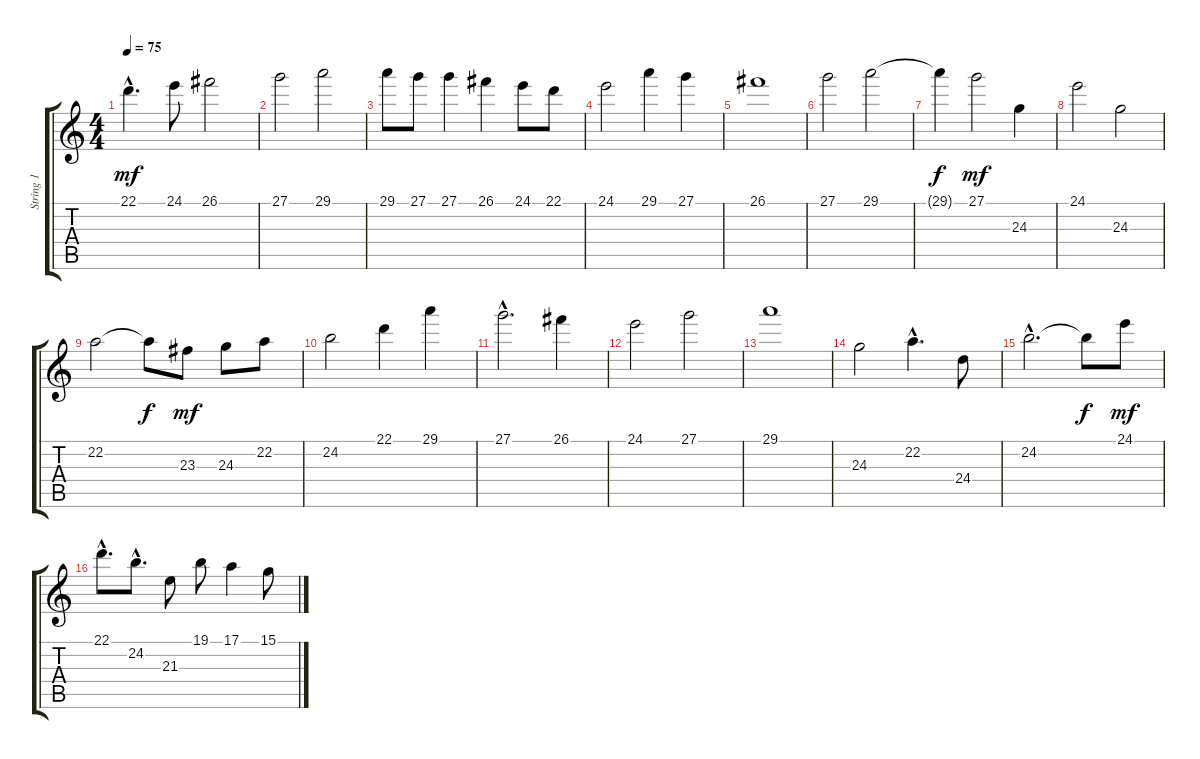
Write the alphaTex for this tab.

\track ("String 1" "String 1") {instrument stringensemble1}
\staff {score tabs}
\tuning (E4 B3 G3 D3 A2 E2) {hide}
\ts (4 4)
\tempo 75
\clef g2
\ks c
22.1{hac}.4{d dy mf} 24.1.8 26.1.2 |
27.1.2 29.1.2 |
29.1.8 27.1.8 27.1.4 26.1.4 24.1.8 22.1.8 |
24.1.2 29.1.4 27.1.4 |
26.1.1 |
27.1.2 29.1.2 |
29.1{t}.4{dy f} 27.1.2{dy mf} 24.3.4 |
24.1.2 24.3.2 |
22.2.2 22.2{t}.8{dy f} 23.3.8{dy mf} 24.3.8 22.2.8 |
24.2.2 22.1.4 29.1.4 |
27.1{hac}.2{d} 26.1.4 |
24.1.2 27.1.2 |
29.1.1 |
24.3.2 22.2{hac}.4{d} 24.4.8 |
24.2{hac}.2{d} 24.2{t}.8{dy f} 24.1.8{dy mf} |
22.1{hac}.8{d} 24.2{hac}.8{d} 21.3.8 19.1.8 17.1.4 15.1.8
